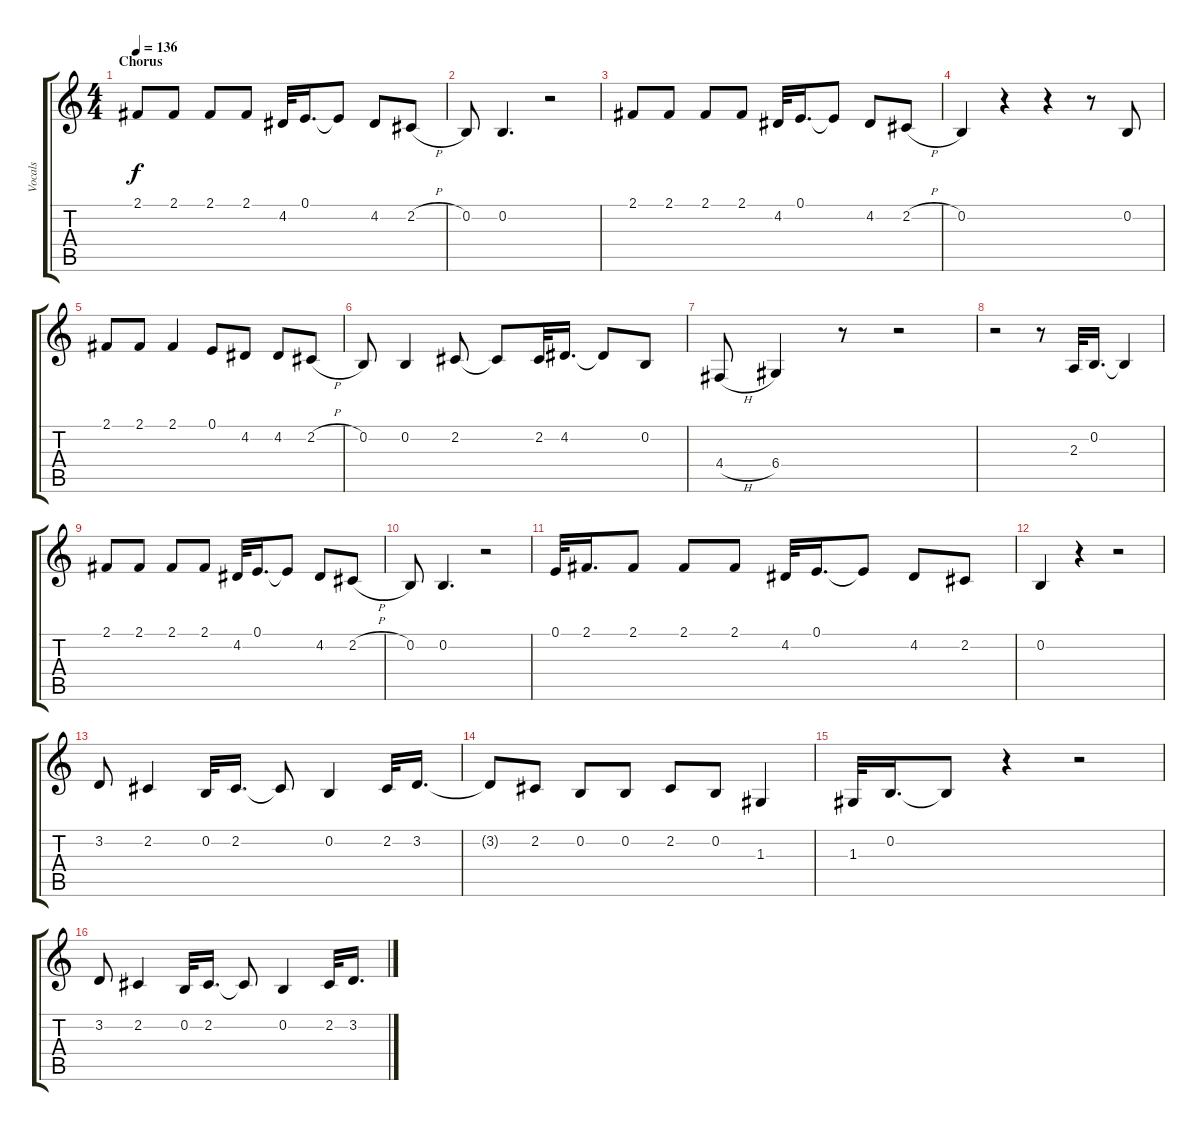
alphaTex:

\track ("Vocals" "Vocals") {instrument tenorsax}
\staff {score tabs}
\tuning (E4 B3 G3 D3 A2 E2) {hide}
\ts (4 4)
\section ("" "Chorus")
\tempo 136
\clef g2
\ks c
2.1.8{dy f} 2.1.8 2.1.8 2.1.8 4.2.32 0.1.16{d} 0.1{t}.8 4.2.8 2.2{h}.8 |
0.2.8 0.2.4{d} r.2 |
2.1.8 2.1.8 2.1.8 2.1.8 4.2.32 0.1.16{d} 0.1{t}.8 4.2.8 2.2{h}.8 |
0.2.4 r.4 r.4 r.8 0.2.8 |
2.1.8 2.1.8 2.1.4 0.1.8 4.2.8 4.2.8 2.2{h}.8 |
0.2.8 0.2.4 2.2.8 2.2{t}.8 2.2.32 4.2.16{d} 4.2{t}.8 0.2.8 |
4.4{h}.8 6.4.4 r.8 r.2 |
r.2 r.8 2.3.32 0.2.16{d} 0.2{t}.4 |
2.1.8 2.1.8 2.1.8 2.1.8 4.2.32 0.1.16{d} 0.1{t}.8 4.2.8 2.2{h}.8 |
0.2.8 0.2.4{d} r.2 |
0.1.32 2.1.16{d} 2.1.8 2.1.8 2.1.8 4.2.32 0.1.16{d} 0.1{t}.8 4.2.8 2.2.8 |
0.2.4 r.4 r.2 |
3.2.8 2.2.4 0.2.32 2.2.16{d} 2.2{t}.8 0.2.4 2.2.32 3.2.16{d} |
3.2{t}.8 2.2.8 0.2.8 0.2.8 2.2.8 0.2.8 1.3.4 |
1.3.32 0.2.16{d} 0.2{t}.8 r.4 r.2 |
3.2.8 2.2.4 0.2.32 2.2.16{d} 2.2{t}.8 0.2.4 2.2.32 3.2.16{d}
